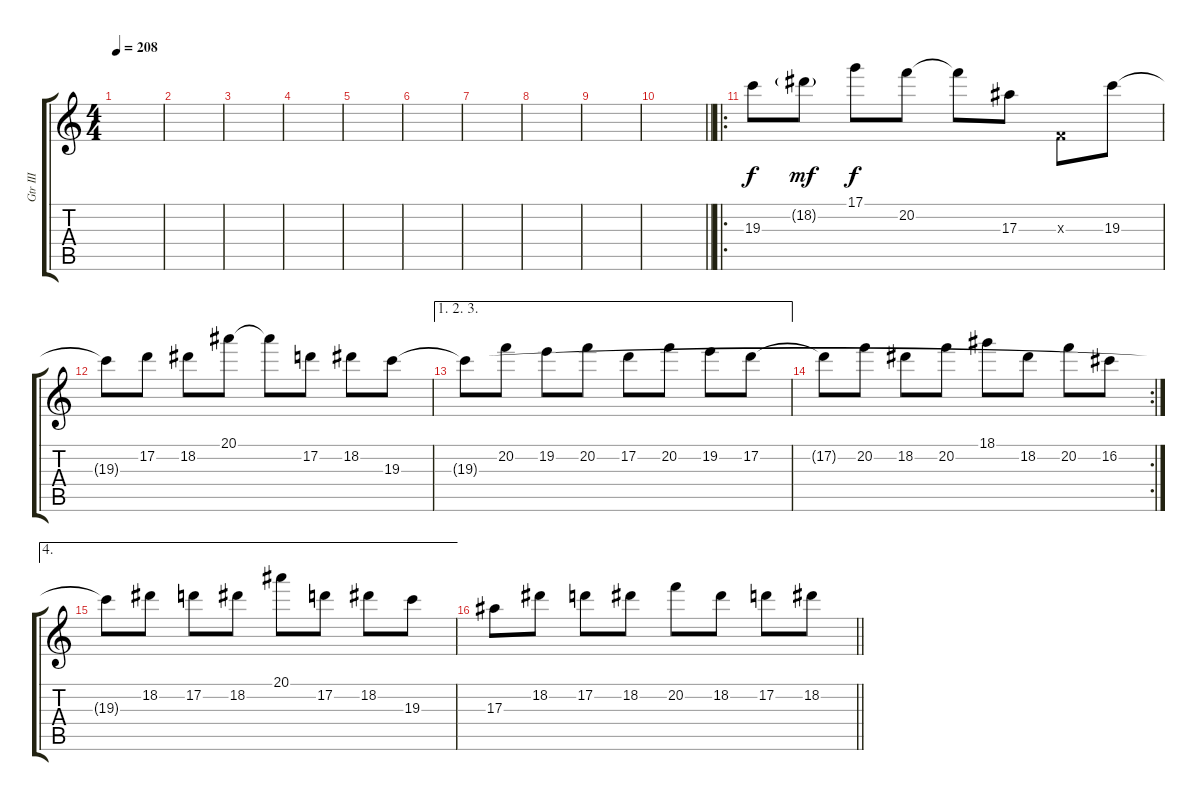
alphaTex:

\track ("Gtr III" "Gtr III") {instrument overdrivenguitar}
\staff {score tabs}
\tuning (D4 A3 F3 C3 G2 C2) {hide}
\ts (4 4)
\tempo 208
\clef g2
\ks c
|
|
|
|
|
|
|
|
|
\barLineRight lightlight
|
\ro
19.3.8{volume 11 balance 11} 18.2{g}.8{dy mf} 17.1.8{dy f} 20.2.8 20.2{t}.8 17.3.8 0.3{x}.8 19.3.8 |
19.3{t}.8 17.2.8 18.2.8 20.1.8 20.1{t}.8 17.2.8 18.2.8 19.3.8 |
\ae (1 2 3)
19.3{t}.8 20.2.8 19.2.8 20.2.8 17.2.8 20.2.8 19.2.8 17.2.8 |
\rc 2
17.2{t}.8 20.2.8 18.2.8 20.2.8 18.1.8 18.2.8 20.2.8 16.2.8 |
\ae 4
19.3{t}.8 18.2.8 17.2.8 18.2.8 20.1.8 17.2.8 18.2.8 19.3.8 |
\barLineRight lightlight
17.3.8 18.2.8 17.2.8 18.2.8 20.2.8 18.2.8 17.2.8 18.2.8
